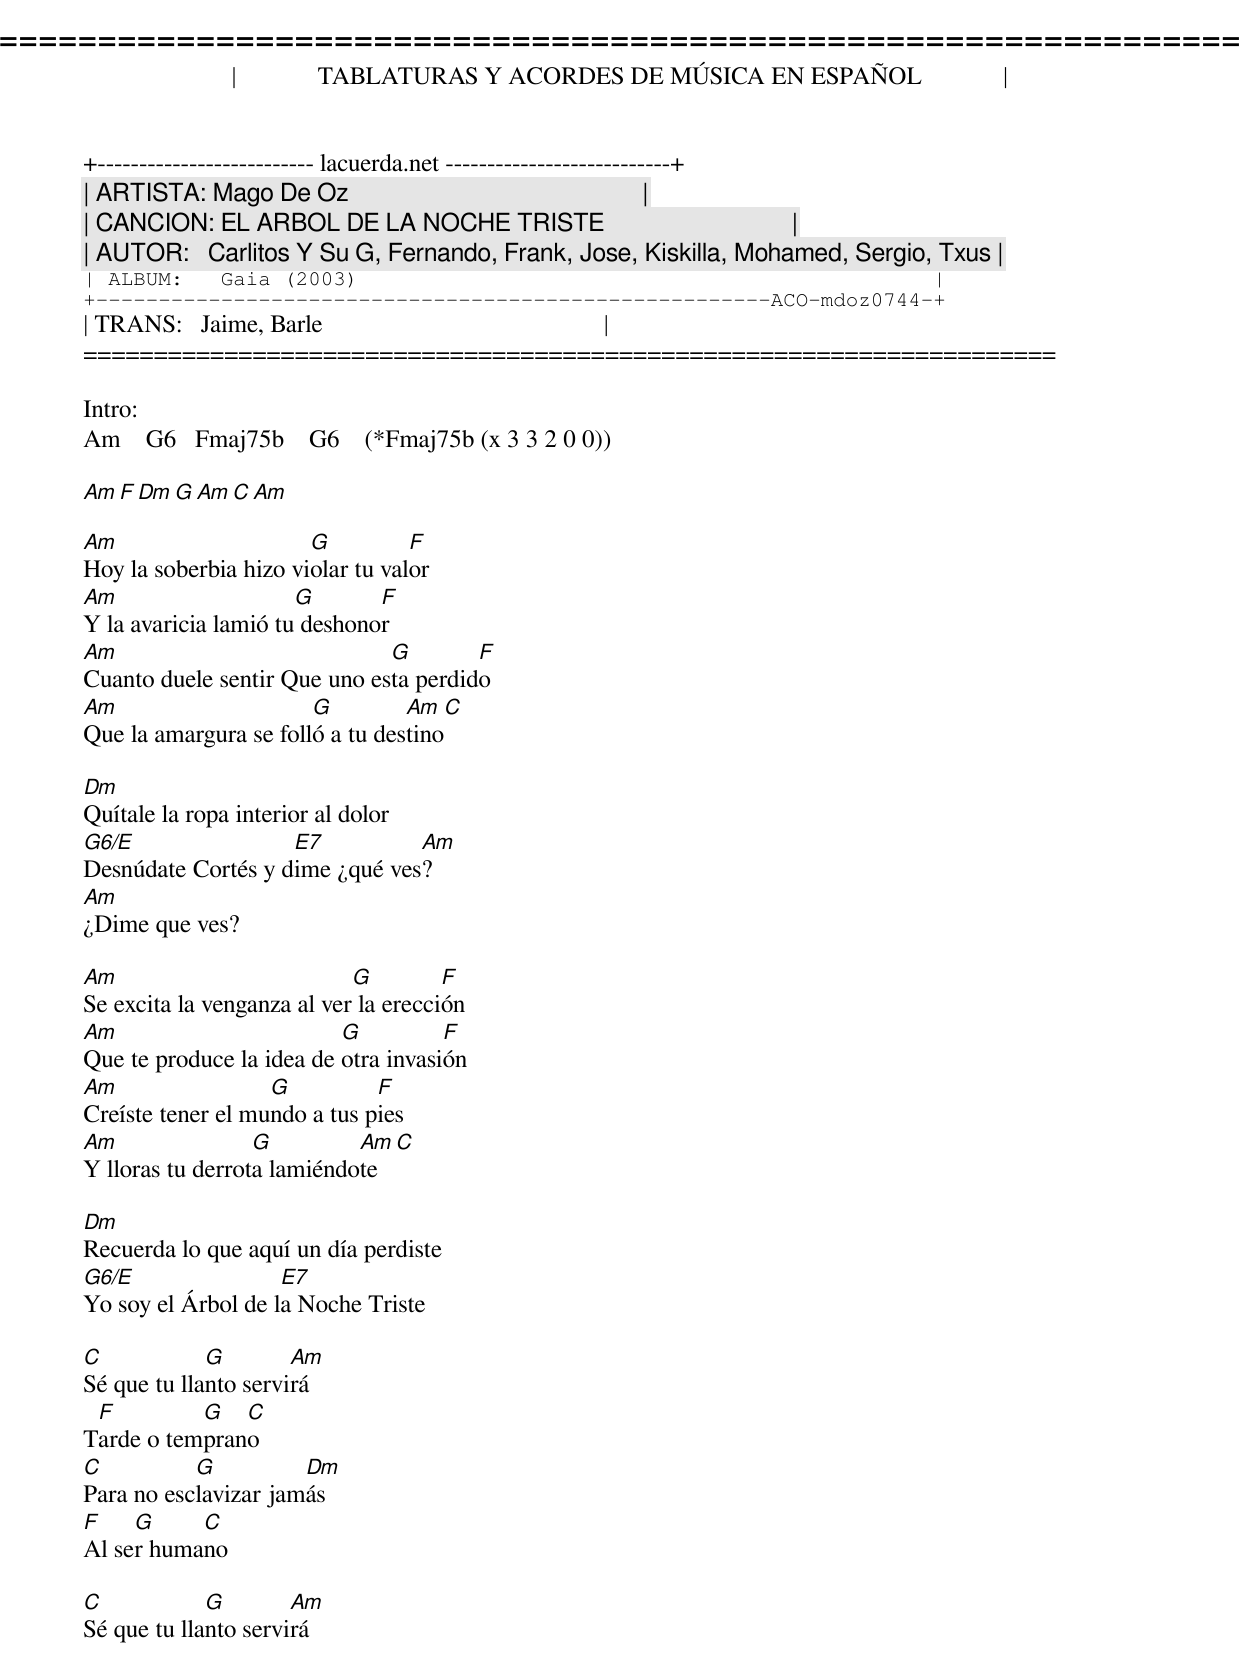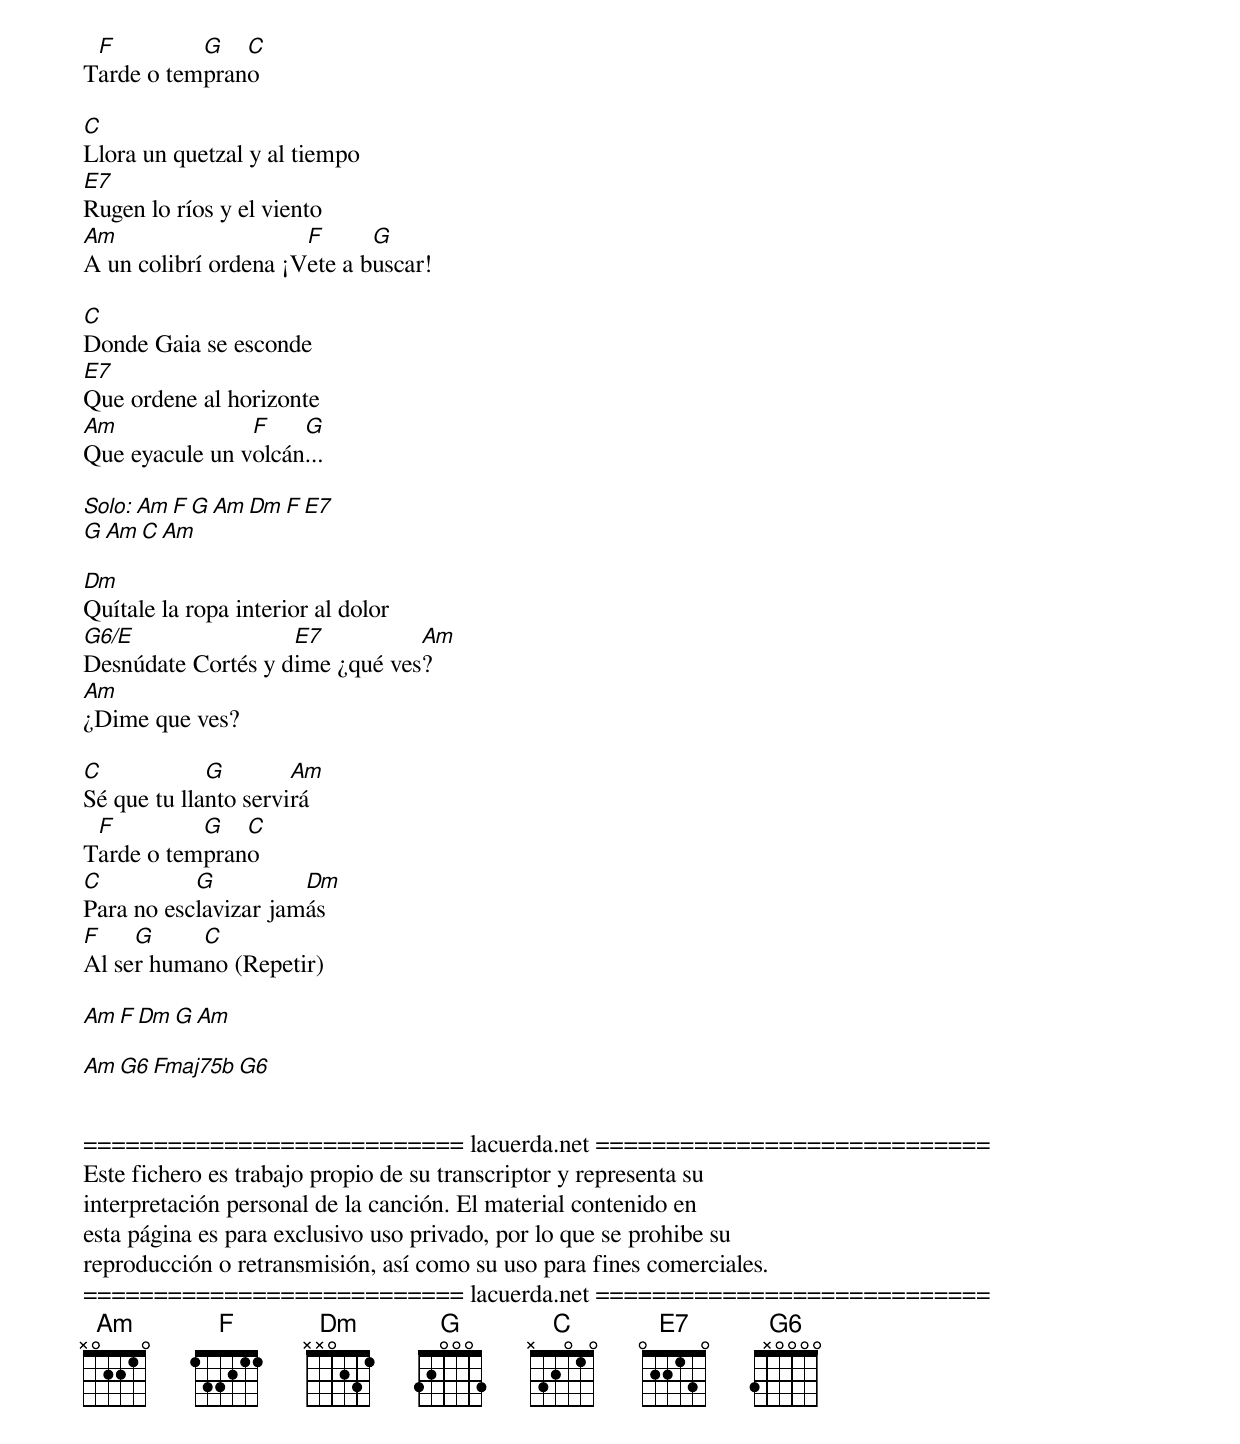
=====================================================================
|             TABLATURAS Y ACORDES DE MÚSICA EN ESPAÑOL             |
+-------------------------- lacuerda.net ---------------------------+
| ARTISTA: Mago De Oz                                               |
| CANCION: EL ARBOL DE LA NOCHE TRISTE                              |
| AUTOR:   Carlitos Y Su G, Fernando, Frank, Jose, Kiskilla, Mohamed, Sergio, Txus |
| ALBUM:   Gaia (2003)                                              |
+------------------------------------------------------ACO-mdoz0744-+
| TRANS:   Jaime, Barle                                             |
=====================================================================

Intro:
Am    G6   Fmaj75b    G6    (*Fmaj75b (x 3 3 2 0 0))

Am F Dm      G Am C Am

Am                     G          F
Hoy la soberbia hizo violar tu valor
Am                    G       F
Y la avaricia lamió tu deshonor
Am                            G        F
Cuanto duele sentir Que uno esta perdido
Am                     G         Am   C
Que la amargura se folló a tu destino

Dm
Quítale la ropa interior al dolor
G6/E                E7          Am
Desnúdate Cortés y dime ¿qué ves?
Am
¿Dime que ves?

Am                          G         F
Se excita la venganza al ver la erección
Am                        G          F
Que te produce la idea de otra invasión
Am                 G          F
Creíste tener el mundo a tus pies
Am                G         Am  C
Y lloras tu derrota lamiéndote

Dm
Recuerda lo que aquí un día perdiste
G6/E                E7
Yo soy el Árbol de la Noche Triste

C            G        Am
Sé que tu llanto servirá
 F         G   C
Tarde o temprano
C          G          Dm
Para no esclavizar jamás
F    G     C
Al ser humano

C            G        Am
Sé que tu llanto servirá
 F         G   C
Tarde o temprano

C
Llora un quetzal y al tiempo
E7
Rugen lo ríos y el viento
Am                    F      G
A un colibrí ordena ¡Vete a buscar!

C
Donde Gaia se esconde
E7
Que ordene al horizonte
Am              F    G
Que eyacule un volcán...

Solo: Am F G Am Dm F E7
G Am C Am

Dm
Quítale la ropa interior al dolor
G6/E                E7          Am
Desnúdate Cortés y dime ¿qué ves?
Am
¿Dime que ves?

C            G        Am
Sé que tu llanto servirá
 F         G   C
Tarde o temprano
C          G          Dm
Para no esclavizar jamás
F    G     C
Al ser humano (Repetir)

Am F Dm      G Am

Am    G6   Fmaj75b    G6


=========================== lacuerda.net ============================
Este fichero es trabajo propio de su transcriptor y representa su
interpretación personal de la canción. El material contenido en
esta página es para exclusivo uso privado, por lo que se prohibe su
reproducción o retransmisión, así como su uso para fines comerciales.
=========================== lacuerda.net ============================
